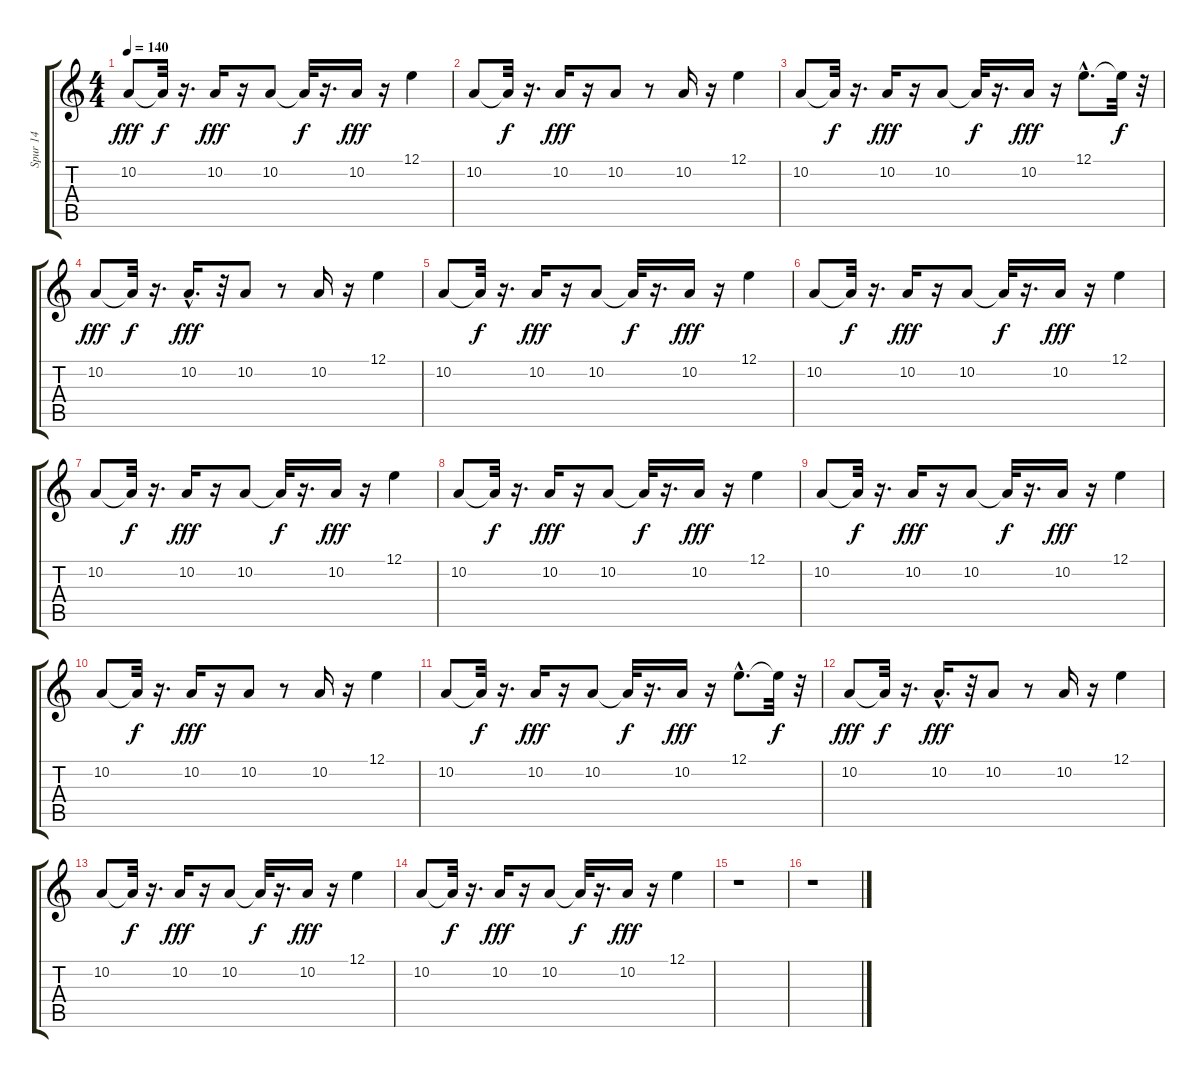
\track ("Spur 14" "Spur 14") {instrument sopranosax}
\staff {score tabs}
\tuning (E4 B3 G3 D3 A2 E2) {hide}
\ts (4 4)
\tempo 140
\clef g2
\ks c
10.2.8{dy fff} 10.2{t}.32{dy f} r.16{d} 10.2.16{dy fff} r.16 10.2.8 10.2{t}.32{dy f} r.16{d} 10.2.16{dy fff} r.16 12.1.4 |
10.2.8 10.2{t}.32{dy f} r.16{d} 10.2.16{dy fff} r.16 10.2.8 r.8 10.2.16 r.16 12.1.4 |
10.2.8 10.2{t}.32{dy f} r.16{d} 10.2.16{dy fff} r.16 10.2.8 10.2{t}.32{dy f} r.16{d} 10.2.16{dy fff} r.16 12.1{hac}.8{d} 12.1{t}.32{dy f} r.32 |
10.2.8{dy fff} 10.2{t}.32{dy f} r.16{d} 10.2{hac}.16{d dy fff} r.32 10.2.8 r.8 10.2.16 r.16 12.1.4 |
10.2.8 10.2{t}.32{dy f} r.16{d} 10.2.16{dy fff} r.16 10.2.8 10.2{t}.32{dy f} r.16{d} 10.2.16{dy fff} r.16 12.1.4 |
10.2.8 10.2{t}.32{dy f} r.16{d} 10.2.16{dy fff} r.16 10.2.8 10.2{t}.32{dy f} r.16{d} 10.2.16{dy fff} r.16 12.1.4 |
10.2.8 10.2{t}.32{dy f} r.16{d} 10.2.16{dy fff} r.16 10.2.8 10.2{t}.32{dy f} r.16{d} 10.2.16{dy fff} r.16 12.1.4 |
10.2.8 10.2{t}.32{dy f} r.16{d} 10.2.16{dy fff} r.16 10.2.8 10.2{t}.32{dy f} r.16{d} 10.2.16{dy fff} r.16 12.1.4 |
10.2.8 10.2{t}.32{dy f} r.16{d} 10.2.16{dy fff} r.16 10.2.8 10.2{t}.32{dy f} r.16{d} 10.2.16{dy fff} r.16 12.1.4 |
10.2.8 10.2{t}.32{dy f} r.16{d} 10.2.16{dy fff} r.16 10.2.8 r.8 10.2.16 r.16 12.1.4 |
10.2.8 10.2{t}.32{dy f} r.16{d} 10.2.16{dy fff} r.16 10.2.8 10.2{t}.32{dy f} r.16{d} 10.2.16{dy fff} r.16 12.1{hac}.8{d} 12.1{t}.32{dy f} r.32 |
10.2.8{dy fff} 10.2{t}.32{dy f} r.16{d} 10.2{hac}.16{d dy fff} r.32 10.2.8 r.8 10.2.16 r.16 12.1.4 |
10.2.8 10.2{t}.32{dy f} r.16{d} 10.2.16{dy fff} r.16 10.2.8 10.2{t}.32{dy f} r.16{d} 10.2.16{dy fff} r.16 12.1.4 |
10.2.8 10.2{t}.32{dy f} r.16{d} 10.2.16{dy fff} r.16 10.2.8 10.2{t}.32{dy f} r.16{d} 10.2.16{dy fff} r.16 12.1.4 |
r.1 |
r.1
